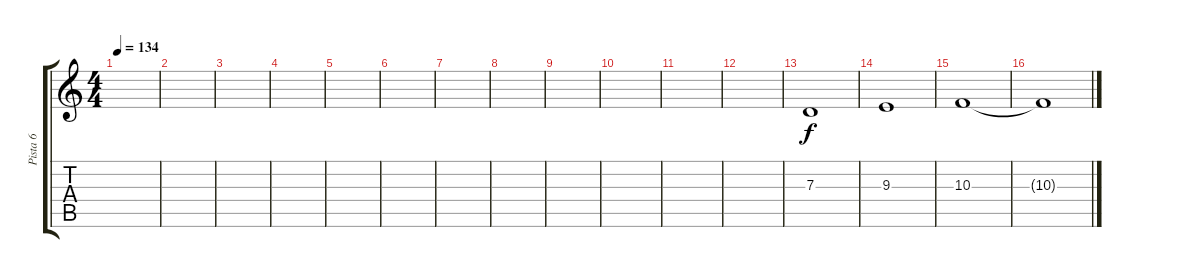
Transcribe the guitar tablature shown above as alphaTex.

\track ("Pista 6" "Pista 6") {instrument electricpiano1}
\staff {score tabs}
\tuning (E4 B3 G3 D3 A2 E2) {hide}
\ts (4 4)
\tempo 134
\clef g2
\ks c
|
|
|
|
|
|
|
|
|
|
|
|
7.3.1 |
9.3.1 |
10.3.1 |
10.3{t}.1
